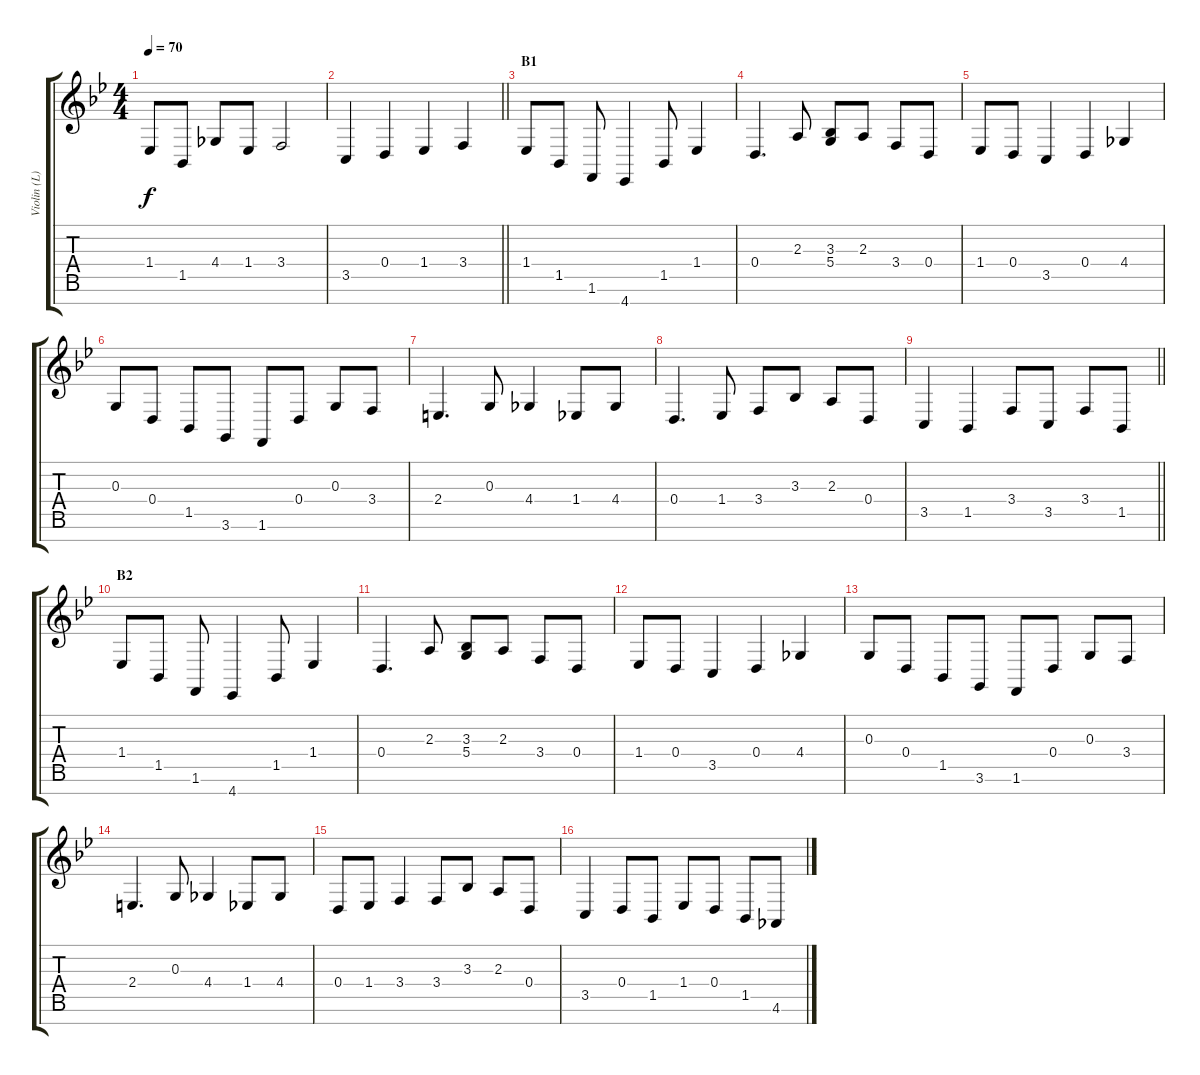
\track ("Violin (L)" "Violin (L)") {instrument violin}
\staff {score tabs}
\tuning (E4 B3 G3 D3 A2 E2 B1) {hide}
\ts (4 4)
\tempo 70
\clef g2
\ks bb
1.4.8{dy f} 1.5.8 4.4.8 1.4.8 3.4.2 |
\barLineRight lightlight
3.5.4 0.4.4 1.4.4 3.4.4 |
\section ("" "B1")
1.4.8 1.5.8 1.6.8 4.7.4 1.5.8 1.4.4 |
0.4.4{d} 2.3.8 (3.3 5.4).8 2.3.8 3.4.8 0.4.8 |
1.4.8 0.4.8 3.5.4 0.4.4 4.4.4 |
0.3.8 0.4.8 1.5.8 3.6.8 1.6.8 0.4.8 0.3.8 3.4.8 |
2.4.4{d} 0.3.8 4.4.4 1.4.8 4.4.8 |
0.4.4{d} 1.4.8 3.4.8 3.3.8 2.3.8 0.4.8 |
\barLineRight lightlight
3.5.4 1.5.4 3.4.8 3.5.8 3.4.8 1.5.8 |
\section ("" "B2")
1.4.8 1.5.8 1.6.8 4.7.4 1.5.8 1.4.4 |
0.4.4{d} 2.3.8 (3.3 5.4).8 2.3.8 3.4.8 0.4.8 |
1.4.8 0.4.8 3.5.4 0.4.4 4.4.4 |
0.3.8 0.4.8 1.5.8 3.6.8 1.6.8 0.4.8 0.3.8 3.4.8 |
2.4.4{d} 0.3.8 4.4.4 1.4.8 4.4.8 |
0.4.8 1.4.8 3.4.4 3.4.8 3.3.8 2.3.8 0.4.8 |
3.5.4 0.4.8 1.5.8 1.4.8 0.4.8 1.5.8 4.6.8
